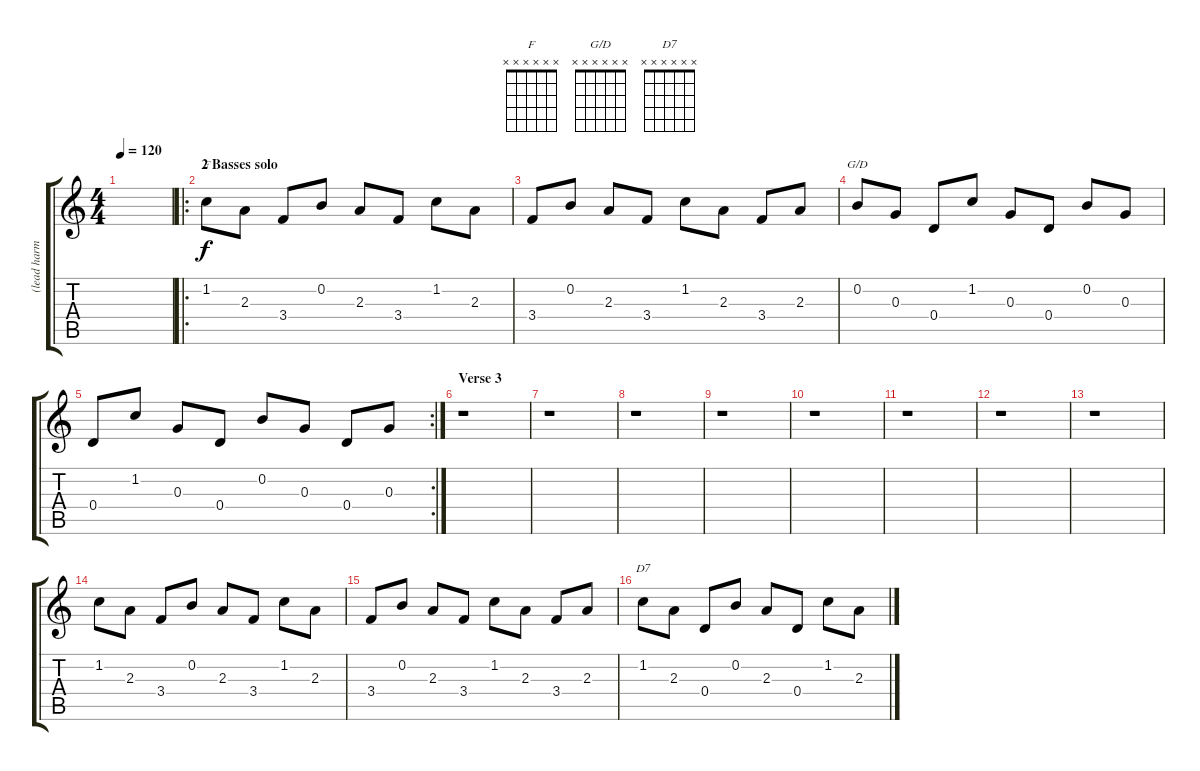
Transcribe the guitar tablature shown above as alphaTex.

\track ("(lead harmo and stereo fx)" "(lead harm") {instrument electricguitarclean}
\staff {score tabs}
\tuning (E4 B3 G3 D3 A2 E2) {hide}
\chord ("F" x x x x x x)
\chord ("G/D" x x x x x x)
\chord ("D7" x x x x x x)
\ts (4 4)
\tempo 120
\clef g2
\ks c
|
\ro
\section ("" "2 Basses solo")
1.2.8{ch "F"} 2.3.8 3.4.8 0.2.8 2.3.8 3.4.8 1.2.8 2.3.8 |
3.4.8 0.2.8 2.3.8 3.4.8 1.2.8 2.3.8 3.4.8 2.3.8 |
0.2.8{ch "G/D"} 0.3.8 0.4.8 1.2.8 0.3.8 0.4.8 0.2.8 0.3.8 |
\rc 2
0.4.8 1.2.8 0.3.8 0.4.8 0.2.8 0.3.8 0.4.8 0.3.8 |
\section ("" "Verse 3")
r.1 |
r.1 |
r.1 |
r.1 |
r.1 |
r.1 |
r.1 |
r.1 |
1.2.8 2.3.8 3.4.8 0.2.8 2.3.8 3.4.8 1.2.8 2.3.8 |
3.4.8 0.2.8 2.3.8 3.4.8 1.2.8 2.3.8 3.4.8 2.3.8 |
1.2.8{ch "D7"} 2.3.8 0.4.8 0.2.8 2.3.8 0.4.8 1.2.8 2.3.8
